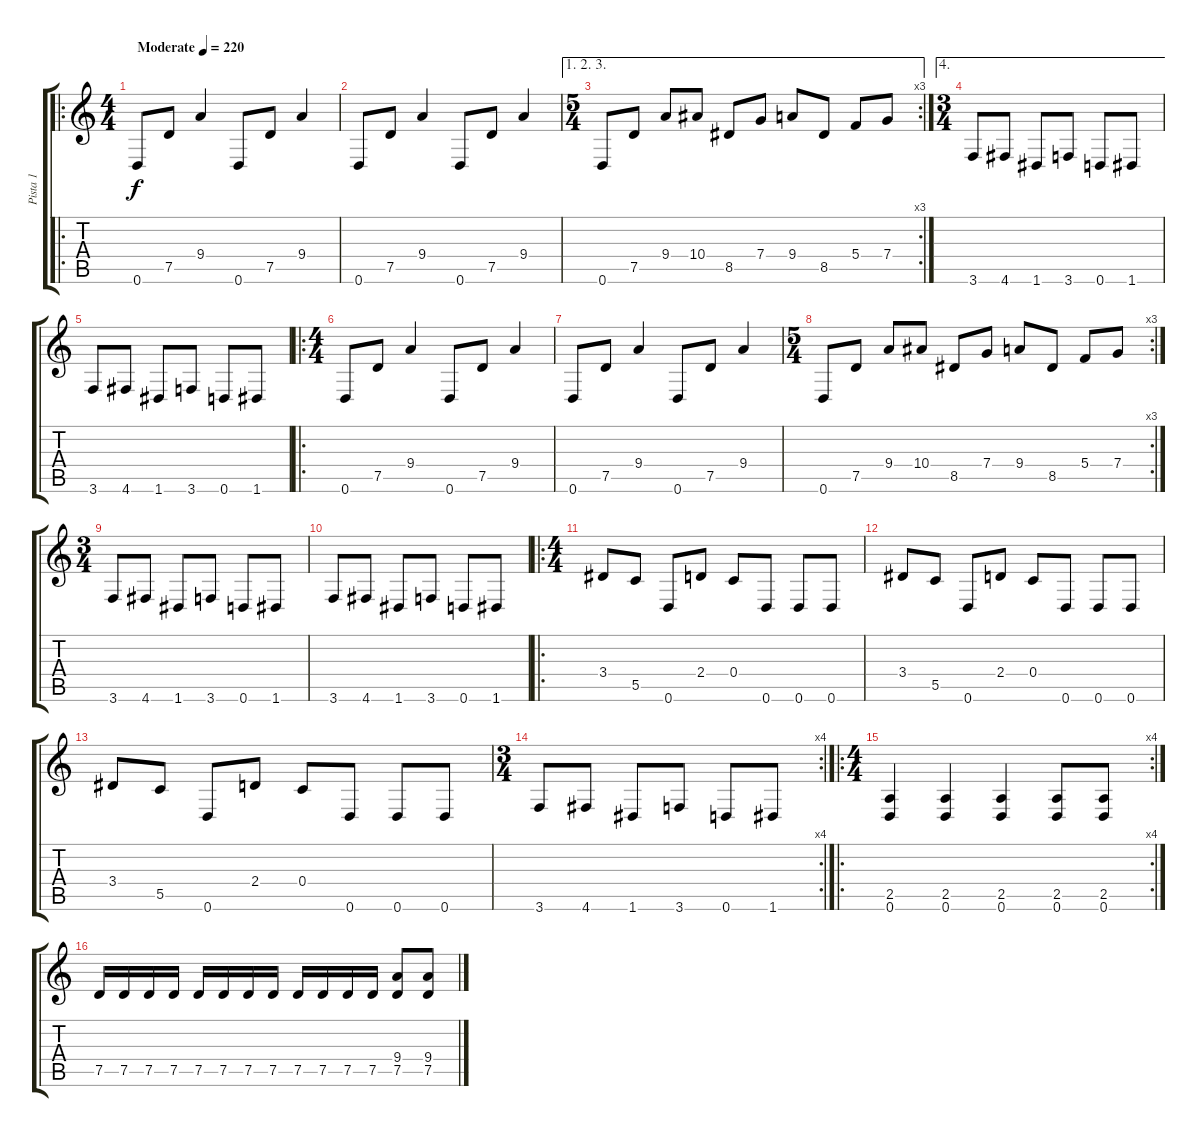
\track ("Pista 1" "Pista 1") {instrument distortionguitar}
\staff {score tabs}
\tuning (D4 A3 F3 C3 G2 D2) {hide}
\ro
\ts (4 4)
\tempo (220 "Moderate")
\clef g2
\ks c
0.6.8{dy f instrument distortionguitar} 7.5.8 9.4.4 0.6.8 7.5.8 9.4.4 |
0.6.8 7.5.8 9.4.4 0.6.8 7.5.8 9.4.4 |
\ae (1 2 3)
\rc 3
\ts (5 4)
0.6.8 7.5.8 9.4.8 10.4.8 8.5.8 7.4.8 9.4.8 8.5.8 5.4.8 7.4.8 |
\ae 4
\ts (3 4)
3.6.8 4.6.8 1.6.8 3.6.8 0.6.8 1.6.8 |
3.6.8 4.6.8 1.6.8 3.6.8 0.6.8 1.6.8 |
\ro
\ts (4 4)
0.6.8 7.5.8 9.4.4 0.6.8 7.5.8 9.4.4 |
0.6.8 7.5.8 9.4.4 0.6.8 7.5.8 9.4.4 |
\rc 3
\ts (5 4)
0.6.8 7.5.8 9.4.8 10.4.8 8.5.8 7.4.8 9.4.8 8.5.8 5.4.8 7.4.8 |
\ts (3 4)
3.6.8 4.6.8 1.6.8 3.6.8 0.6.8 1.6.8 |
3.6.8 4.6.8 1.6.8 3.6.8 0.6.8 1.6.8 |
\ro
\ts (4 4)
3.4.8 5.5.8 0.6.8 2.4.8 0.4.8 0.6.8 0.6.8 0.6.8 |
3.4.8 5.5.8 0.6.8 2.4.8 0.4.8 0.6.8 0.6.8 0.6.8 |
3.4.8 5.5.8 0.6.8 2.4.8 0.4.8 0.6.8 0.6.8 0.6.8 |
\rc 4
\ts (3 4)
3.6.8 4.6.8 1.6.8 3.6.8 0.6.8 1.6.8 |
\ro
\rc 4
\ts (4 4)
(2.5 0.6).4 (2.5 0.6).4 (2.5 0.6).4 (2.5 0.6).8 (2.5 0.6).8 |
7.5.16 7.5.16 7.5.16 7.5.16 7.5.16 7.5.16 7.5.16 7.5.16 7.5.16 7.5.16 7.5.16 7.5.16 (9.4 7.5).8 (9.4 7.5).8
